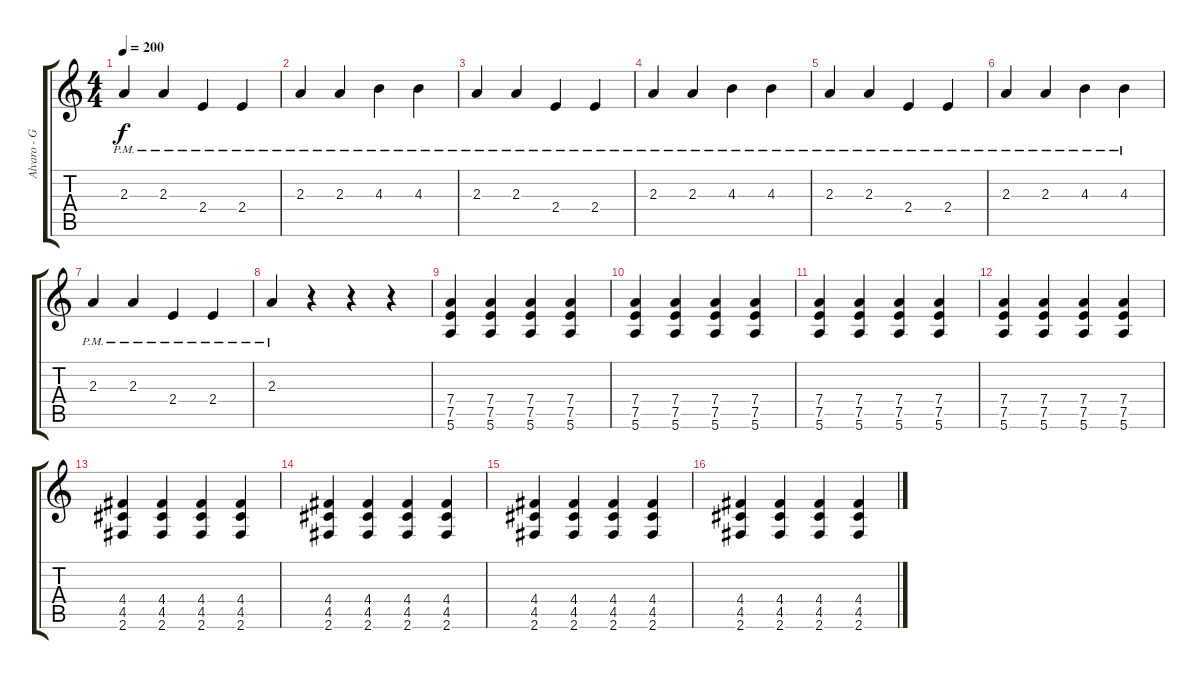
\track ("Alvaro - Guitarra" "Alvaro - G") {instrument overdrivenguitar}
\staff {score tabs}
\tuning (E4 B3 G3 D3 A2 E2) {hide}
\ts (4 4)
\tempo 200
\clef g2
\ks c
2.3{pm}.4{dy f} 2.3{pm}.4 2.4{pm}.4 2.4{pm}.4 |
2.3{pm}.4 2.3{pm}.4 4.3{pm}.4 4.3{pm}.4 |
2.3{pm}.4 2.3{pm}.4 2.4{pm}.4 2.4{pm}.4 |
2.3{pm}.4 2.3{pm}.4 4.3{pm}.4 4.3{pm}.4 |
2.3{pm}.4 2.3{pm}.4 2.4{pm}.4 2.4{pm}.4 |
2.3{pm}.4 2.3{pm}.4 4.3{pm}.4 4.3{pm}.4 |
2.3{pm}.4 2.3{pm}.4 2.4{pm}.4 2.4{pm}.4 |
2.3{pm}.4 r.4 r.4 r.4 |
(7.4 7.5 5.6).4 (7.4 7.5 5.6).4 (7.4 7.5 5.6).4 (7.4 7.5 5.6).4 |
(7.4 7.5 5.6).4 (7.4 7.5 5.6).4 (7.4 7.5 5.6).4 (7.4 7.5 5.6).4 |
(7.4 7.5 5.6).4 (7.4 7.5 5.6).4 (7.4 7.5 5.6).4 (7.4 7.5 5.6).4 |
(7.4 7.5 5.6).4 (7.4 7.5 5.6).4 (7.4 7.5 5.6).4 (7.4 7.5 5.6).4 |
(4.4 4.5 2.6).4 (4.4 4.5 2.6).4 (4.4 4.5 2.6).4 (4.4 4.5 2.6).4 |
(4.4 4.5 2.6).4 (4.4 4.5 2.6).4 (4.4 4.5 2.6).4 (4.4 4.5 2.6).4 |
(4.4 4.5 2.6).4 (4.4 4.5 2.6).4 (4.4 4.5 2.6).4 (4.4 4.5 2.6).4 |
(4.4 4.5 2.6).4 (4.4 4.5 2.6).4 (4.4 4.5 2.6).4 (4.4 4.5 2.6).4
